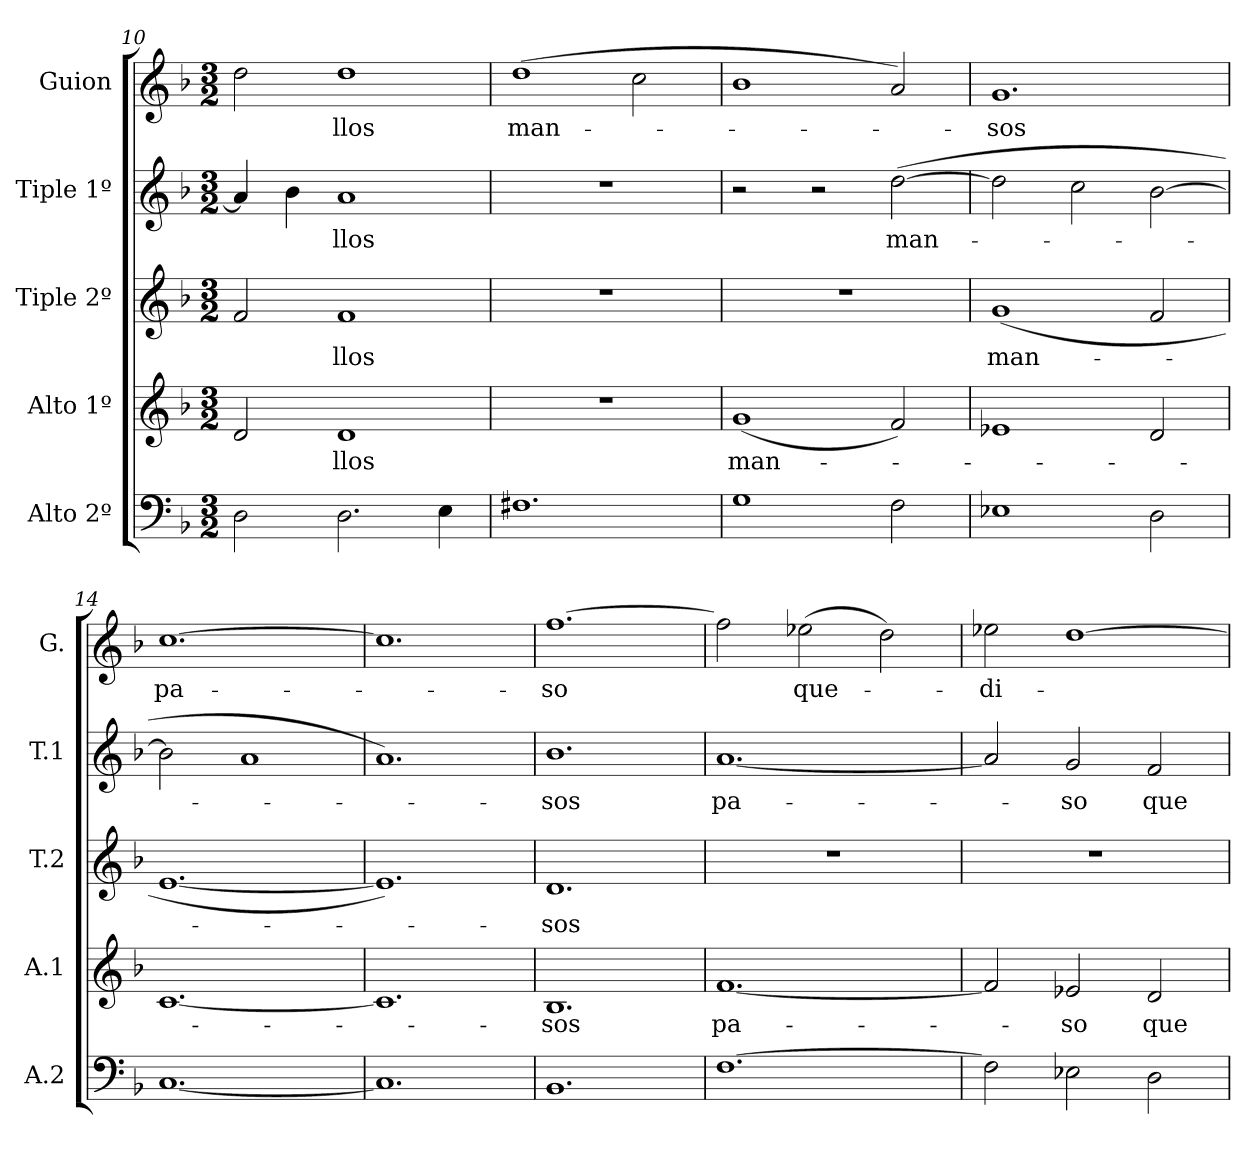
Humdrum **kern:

**kern	**kern	**text	**kern	**text	**kern	**text	**kern	**text
*part5	*part4	*part4	*part3	*part3	*part2	*part2	*part1	*part1
*staff5	*staff4	*staff4	*staff3	*staff3	*staff2	*staff2	*staff1	*staff1
*I"Alto 2º	*I"Alto 1º	*	*I"Tiple 2º	*	*I"Tiple 1º	*	*I"Guion	*
*I'A.2	*I'A.1	*	*I'T.2	*	*I'T.1	*	*I'G.	*
*clefF4	*clefG2	*	*clefG2	*	*clefG2	*	*clefG2	*
*k[b-]	*k[b-]	*	*k[b-]	*	*k[b-]	*	*k[b-]	*
*M3/2	*M3/2	*	*M3/2	*	*M3/2	*	*M3/2	*
=10	=10	=10	=10	=10	=10	=10	=10	=10
2D	2d	.	2f	.	4a]	.	2dd	.
.	.	.	.	.	4b-	.	.	.
2.D	1d	-llos	1f	-llos	1a	-llos	1dd	-llos
4E	.	.	.	.	.	.	.	.
=11	=11	=11	=11	=11	=11	=11	=11	=11
1.F#X	1.r	.	1.r	.	1.r	.	(1dd	man-
.	.	.	.	.	.	.	2cc	.
=12	=12	=12	=12	=12	=12	=12	=12	=12
1G	(1g	man-	1.r	.	2r	.	1b-	.
.	.	.	.	.	2r	.	.	.
2F	2f)	.	.	.	([2dd	man-	2a)	.
=13	=13	=13	=13	=13	=13	=13	=13	=13
1E-X	1e-X	.	(1g	man-	2dd]	.	1.g	-sos
.	.	.	.	.	2cc	.	.	.
2D	2d	.	2f	.	[2b-	.	.	.
=14	=14	=14	=14	=14	=14	=14	=14	=14
[1.C	[1.c	.	[1.e	.	2b-]	.	[1.cc	pa-
.	.	.	.	.	1a	.	.	.
=15	=15	=15	=15	=15	=15	=15	=15	=15
1.C]	1.c]	.	1.e])	.	1.a)	.	1.cc]	.
=16	=16	=16	=16	=16	=16	=16	=16	=16
1.BB-	1.B-	-sos	1.d	-sos	1.b-	-sos	[1.ff	-so
=17	=17	=17	=17	=17	=17	=17	=17	=17
[1.F	[1.f	pa-	1.r	.	[1.a	pa-	2ff]	.
.	.	.	.	.	.	.	(2ee-X	que-
.	.	.	.	.	.	.	2dd)	.
=18	=18	=18	=18	=18	=18	=18	=18	=18
2F]	2f]	.	1.r	.	2a]	.	2ee-X	-di-
2E-X	2e-X	-so	.	.	2g	-so	[1dd	.
2D	2d	que	.	.	2f	que-	.	.
=	=	=	=	=	=	=	=	=
*-	*-	*-	*-	*-	*-	*-	*-	*-
